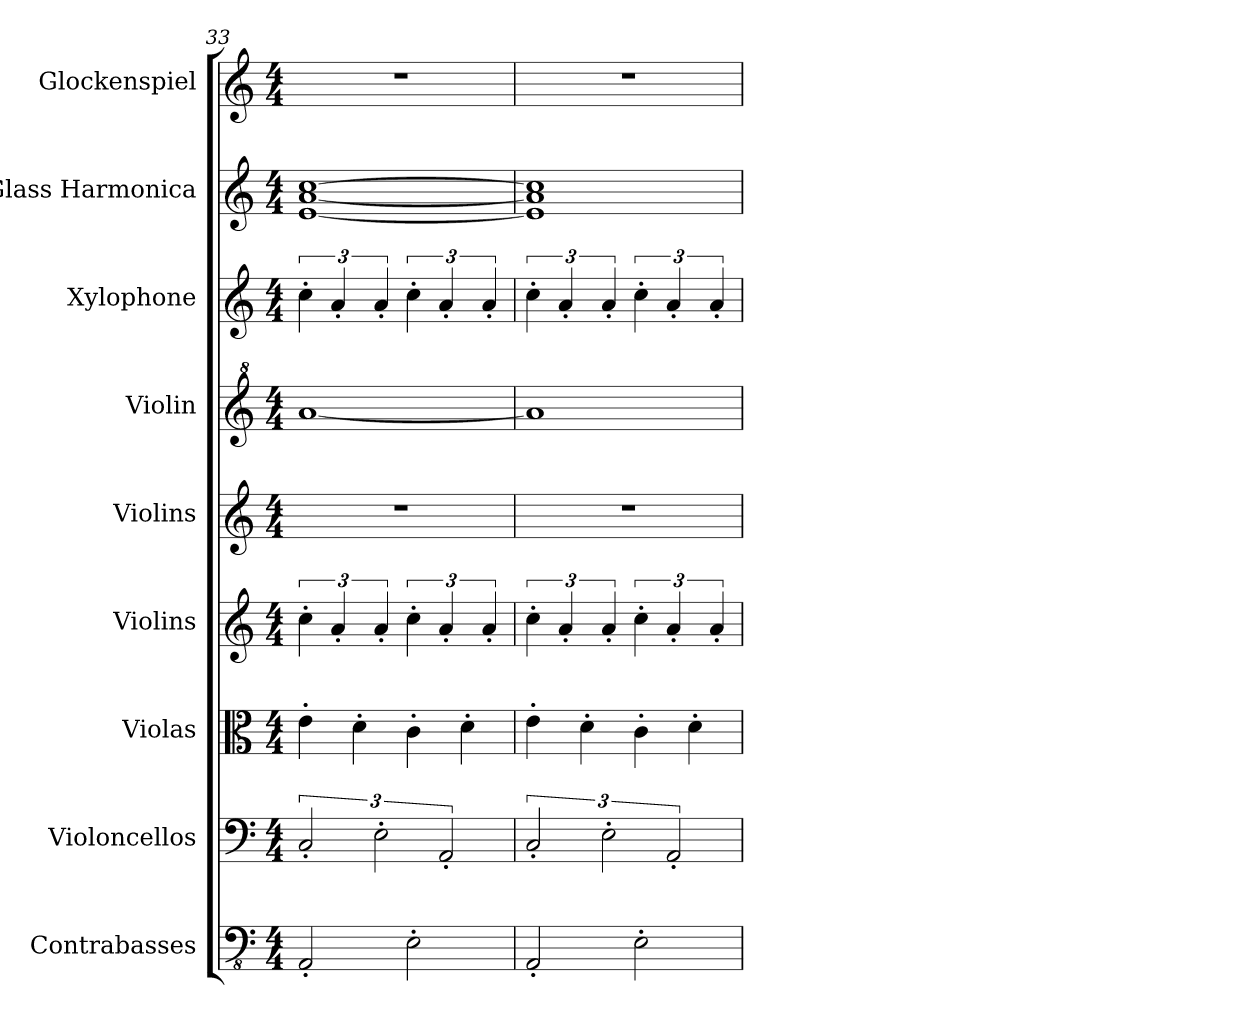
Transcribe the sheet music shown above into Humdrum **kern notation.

**kern	**kern	**kern	**kern	**kern	**kern	**kern	**kern	**kern
*part9	*part8	*part7	*part6	*part5	*part4	*part3	*part2	*part1
*staff9	*staff8	*staff7	*staff6	*staff5	*staff4	*staff3	*staff2	*staff1
*I"Contrabasses	*I"Violoncellos	*I"Violas	*I"Violins	*I"Violins	*I"Violin	*I"Xylophone	*I"Glass Harmonica	*I"Glockenspiel
*I'Cbs.	*I'Vcs.	*I'Vlas.	*I'Vlns.	*I'Vlns.	*I'Vln.	*I'Xyl.	*I'Gla. Har.	*I'Glk.
*clefFv4	*clefF4	*clefC3	*clefG2	*clefG2	*clefG^2	*clefG2	*clefG2	*clefG2
*	*	*	*	*	*	*ITrd-7c-12	*	*ITrd-14c-24
*k[]	*k[]	*k[]	*k[]	*k[]	*k[]	*k[]	*k[]	*k[]
*M4/4	*M4/4	*M4/4	*M4/4	*M4/4	*M4/4	*M4/4	*M4/4	*M4/4
=33	=33	=33	=33	=33	=33	=33	=33	=33
2AAA'/	3C'/	4e'\	6cc'\	1r	[1aa	6ccc'\	[1e [1a [1cc	1r
.	.	.	6a'/	.	.	6aa'/	.	.
.	.	4d'\	.	.	.	.	.	.
.	3E'\	.	6a'/	.	.	6aa'/	.	.
2EE'\	.	4c'\	6cc'\	.	.	6ccc'\	.	.
.	3AA'/	.	6a'/	.	.	6aa'/	.	.
.	.	4d'\	.	.	.	.	.	.
.	.	.	6a'/	.	.	6aa'/	.	.
=34	=34	=34	=34	=34	=34	=34	=34	=34
2AAA'/	3C'/	4e'\	6cc'\	1r	1aa]	6ccc'\	1e] 1a] 1cc]	1r
.	.	.	6a'/	.	.	6aa'/	.	.
.	.	4d'\	.	.	.	.	.	.
.	3E'\	.	6a'/	.	.	6aa'/	.	.
2EE'\	.	4c'\	6cc'\	.	.	6ccc'\	.	.
.	3AA'/	.	6a'/	.	.	6aa'/	.	.
.	.	4d'\	.	.	.	.	.	.
.	.	.	6a'/	.	.	6aa'/	.	.
=	=	=	=	=	=	=	=	=
*-	*-	*-	*-	*-	*-	*-	*-	*-
